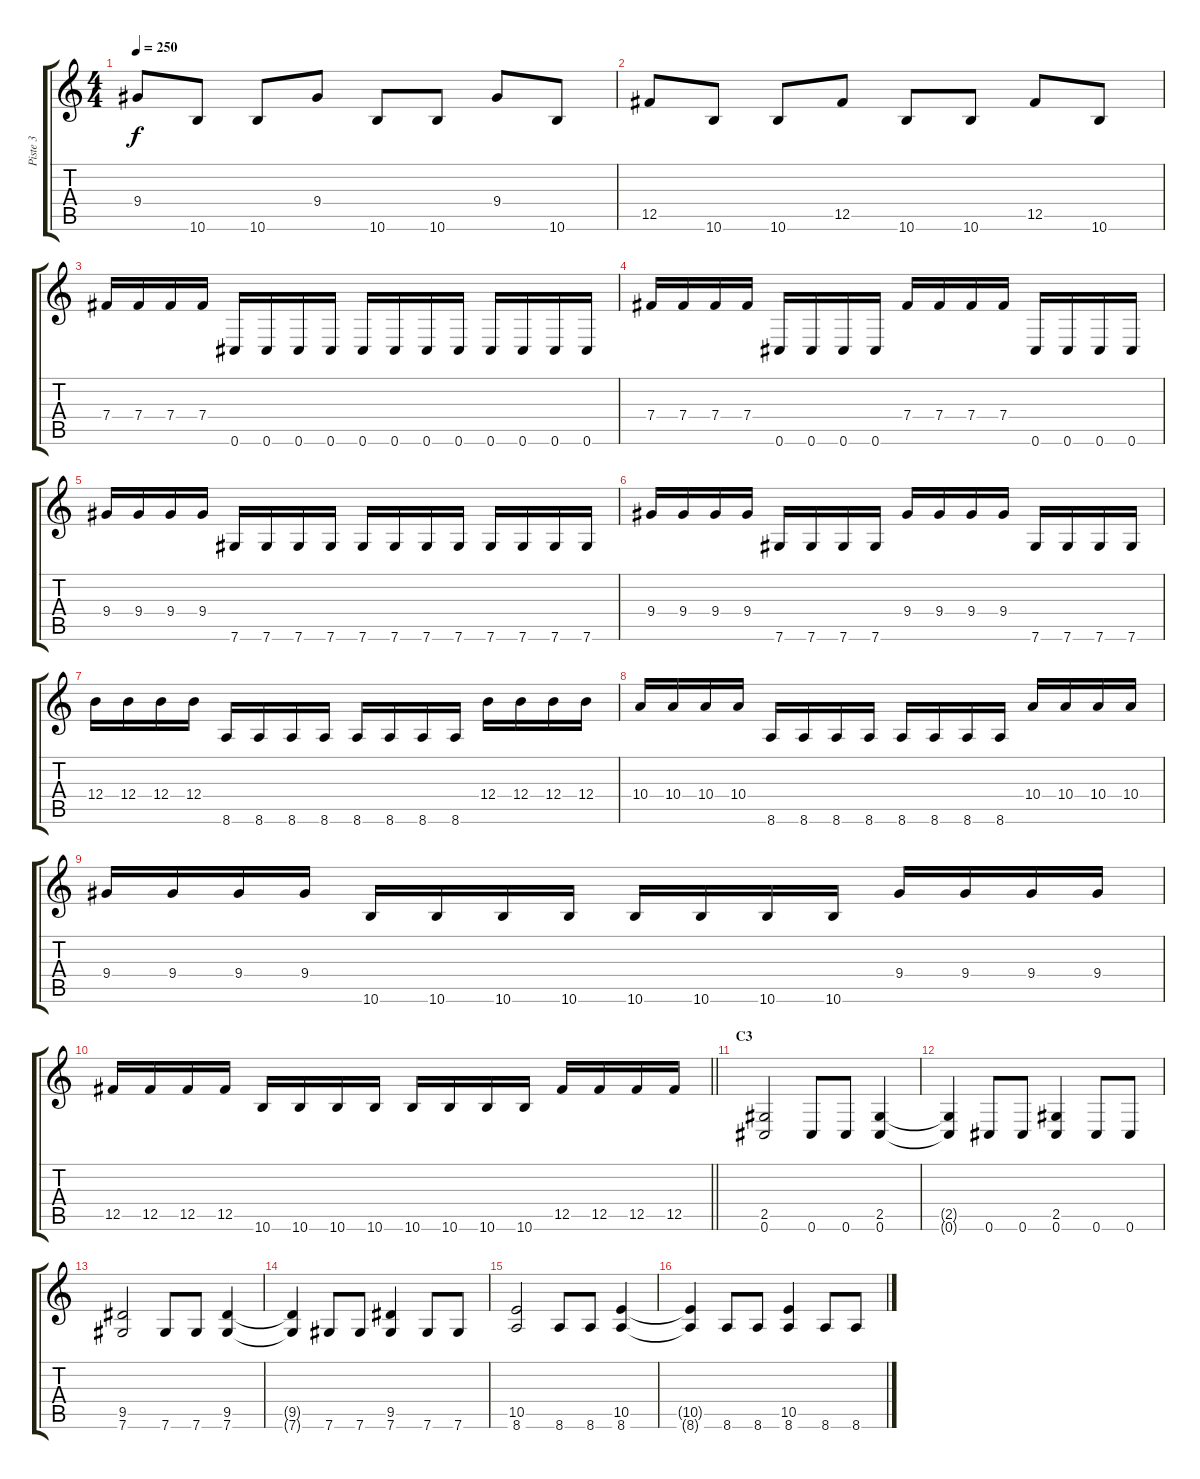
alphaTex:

\track ("Piste 3" "Piste 3") {instrument distortionguitar}
\staff {score tabs}
\tuning (Db4 Ab3 E3 B2 Gb2 Db2) {hide}
\ts (4 4)
\tempo 250
\clef g2
\ks c
9.4.8{dy f} 10.6.8 10.6.8 9.4.8 10.6.8 10.6.8 9.4.8 10.6.8 |
12.5.8 10.6.8 10.6.8 12.5.8 10.6.8 10.6.8 12.5.8 10.6.8 |
7.4.16 7.4.16 7.4.16 7.4.16 0.6.16 0.6.16 0.6.16 0.6.16 0.6.16 0.6.16 0.6.16 0.6.16 0.6.16 0.6.16 0.6.16 0.6.16 |
7.4.16 7.4.16 7.4.16 7.4.16 0.6.16 0.6.16 0.6.16 0.6.16 7.4.16 7.4.16 7.4.16 7.4.16 0.6.16 0.6.16 0.6.16 0.6.16 |
9.4.16 9.4.16 9.4.16 9.4.16 7.6.16 7.6.16 7.6.16 7.6.16 7.6.16 7.6.16 7.6.16 7.6.16 7.6.16 7.6.16 7.6.16 7.6.16 |
9.4.16 9.4.16 9.4.16 9.4.16 7.6.16 7.6.16 7.6.16 7.6.16 9.4.16 9.4.16 9.4.16 9.4.16 7.6.16 7.6.16 7.6.16 7.6.16 |
12.4.16 12.4.16 12.4.16 12.4.16 8.6.16 8.6.16 8.6.16 8.6.16 8.6.16 8.6.16 8.6.16 8.6.16 12.4.16 12.4.16 12.4.16 12.4.16 |
10.4.16 10.4.16 10.4.16 10.4.16 8.6.16 8.6.16 8.6.16 8.6.16 8.6.16 8.6.16 8.6.16 8.6.16 10.4.16 10.4.16 10.4.16 10.4.16 |
9.4.16 9.4.16 9.4.16 9.4.16 10.6.16 10.6.16 10.6.16 10.6.16 10.6.16 10.6.16 10.6.16 10.6.16 9.4.16 9.4.16 9.4.16 9.4.16 |
\barLineRight lightlight
12.5.16 12.5.16 12.5.16 12.5.16 10.6.16 10.6.16 10.6.16 10.6.16 10.6.16 10.6.16 10.6.16 10.6.16 12.5.16 12.5.16 12.5.16 12.5.16 |
\section ("" "C3")
(2.5 0.6).2 0.6.8 0.6.8 (2.5 0.6).4 |
(2.5{t} 0.6{t}).4 0.6.8 0.6.8 (2.5 0.6).4 0.6.8 0.6.8 |
(9.5 7.6).2 7.6.8 7.6.8 (9.5 7.6).4 |
(9.5{t} 7.6{t}).4 7.6.8 7.6.8 (9.5 7.6).4 7.6.8 7.6.8 |
(10.5 8.6).2 8.6.8 8.6.8 (10.5 8.6).4 |
(10.5{t} 8.6{t}).4 8.6.8 8.6.8 (10.5 8.6).4 8.6.8 8.6.8
